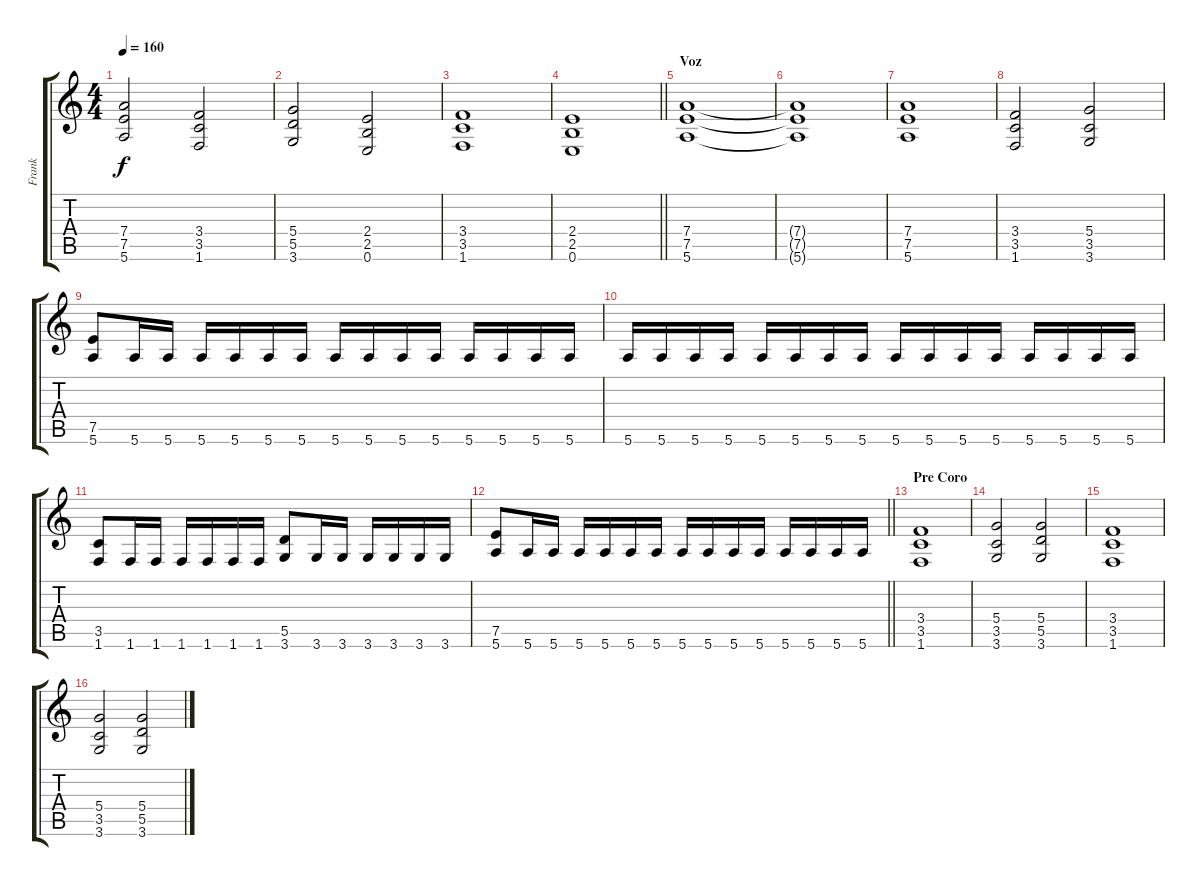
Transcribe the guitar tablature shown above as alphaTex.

\track ("Frank" "Frank") {instrument distortionguitar}
\staff {score tabs}
\tuning (E4 B3 G3 D3 A2 E2) {hide}
\ts (4 4)
\tempo 160
\clef g2
\ks c
(7.4 7.5 5.6).2{dy f} (3.4 3.5 1.6).2 |
(5.4 5.5 3.6).2 (2.4 2.5 0.6).2 |
(3.4 3.5 1.6).1 |
\barLineRight lightlight
(2.4 2.5 0.6).1 |
\section ("" "Voz")
(7.4 7.5 5.6).1 |
(7.4{t} 7.5{t} 5.6{t}).1 |
(7.4 7.5 5.6).1 |
(3.4 3.5 1.6).2 (5.4 3.5 3.6).2 |
(7.5 5.6).8 5.6.16 5.6.16 5.6.16 5.6.16 5.6.16 5.6.16 5.6.16 5.6.16 5.6.16 5.6.16 5.6.16 5.6.16 5.6.16 5.6.16 |
5.6.16 5.6.16 5.6.16 5.6.16 5.6.16 5.6.16 5.6.16 5.6.16 5.6.16 5.6.16 5.6.16 5.6.16 5.6.16 5.6.16 5.6.16 5.6.16 |
(3.5 1.6).8 1.6.16 1.6.16 1.6.16 1.6.16 1.6.16 1.6.16 (5.5 3.6).8 3.6.16 3.6.16 3.6.16 3.6.16 3.6.16 3.6.16 |
\barLineRight lightlight
(7.5 5.6).8 5.6.16 5.6.16 5.6.16 5.6.16 5.6.16 5.6.16 5.6.16 5.6.16 5.6.16 5.6.16 5.6.16 5.6.16 5.6.16 5.6.16 |
\section ("" "Pre Coro")
(3.4 3.5 1.6).1 |
(5.4 3.5 3.6).2 (5.4 5.5 3.6).2 |
(3.4 3.5 1.6).1 |
(5.4 3.5 3.6).2 (5.4 5.5 3.6).2
